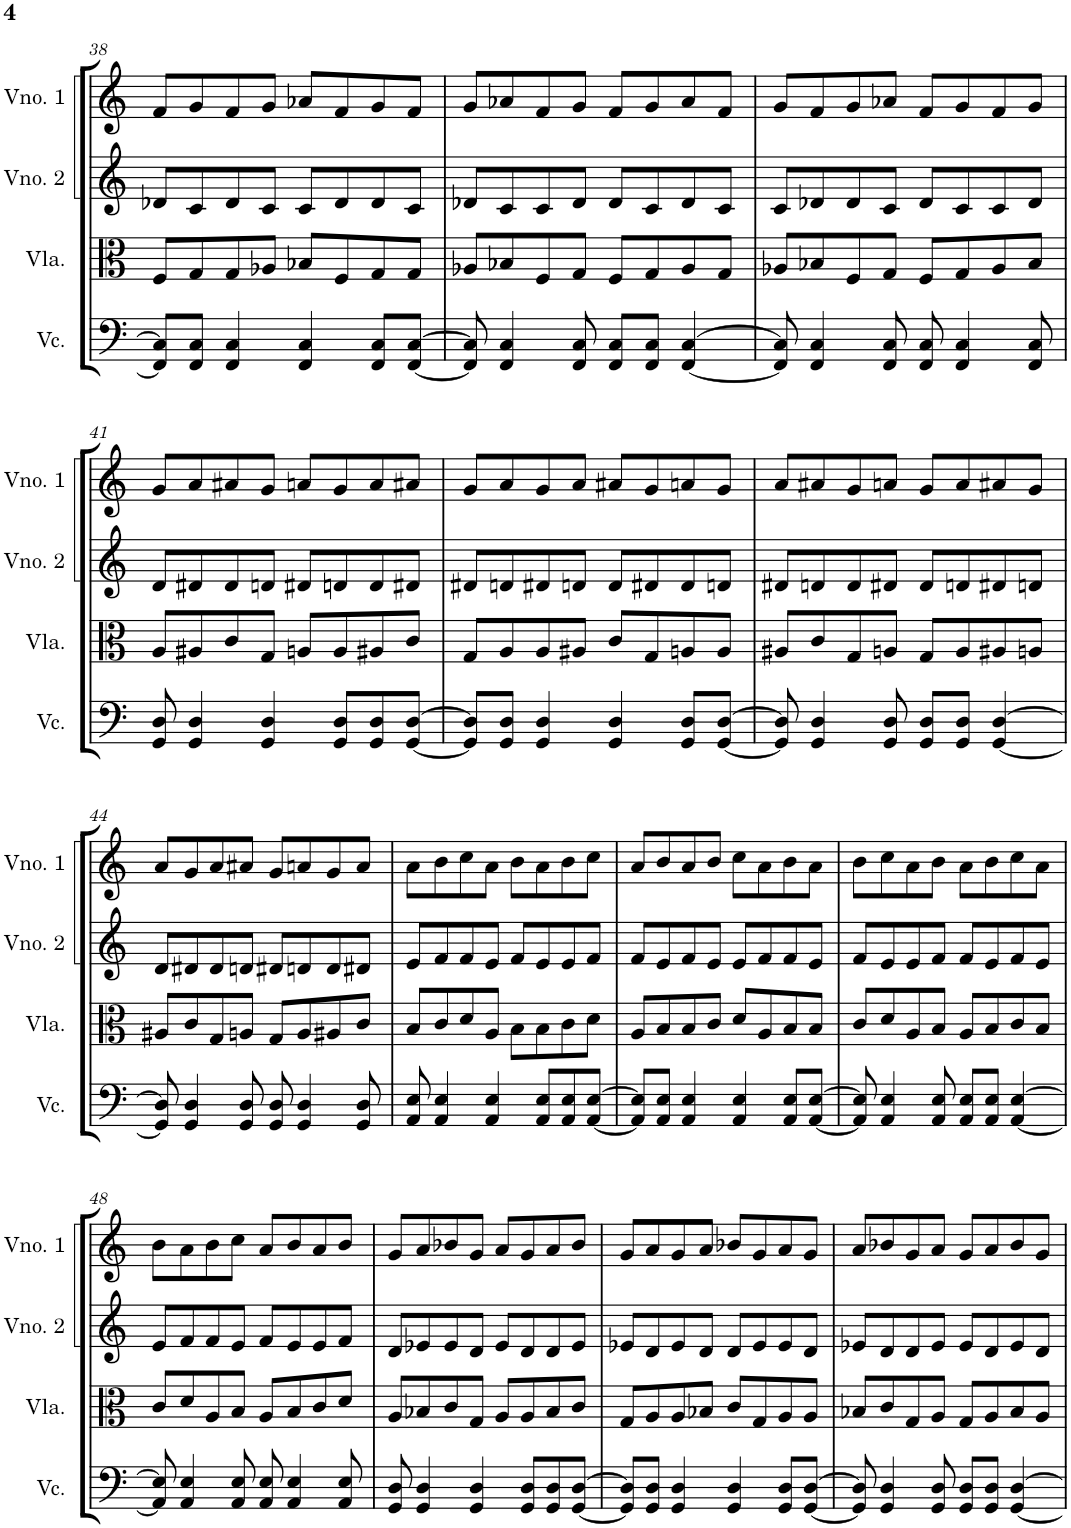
**kern	**kern	**kern	**kern
*part4	*part3	*part2	*part1
*staff4	*staff3	*staff2	*staff1
*I"Violoncelo	*I"Viola	*I"Violino 2	*I"Violino 1
*I'Vc.	*I'Vla.	*I'Vno. 2	*I'Vno. 1
!!LO:PB:g=z
*clefF4	*clefC3	*clefG2	*clefG2
*k[]	*k[]	*k[]	*k[]
*M4/4	*M4/4	*M4/4	*M4/4
=38	=38	=38	=38
8FF/] 8C/]L	8F/L	8d-X/L	8f/L
8FF/ 8C/J	8G/	8c/	8g/
4FF/ 4C/	8G/	8d-/	8f/
.	8A-X/J	8c/J	8g/J
4FF/ 4C/	8B-X/L	8c/L	8a-X/L
.	8F/	8d-/	8f/
8FF/ 8C/L	8G/	8d-/	8g/
[8FF/ [8C/J	8G/J	8c/J	8f/J
=39	=39	=39	=39
8FF/] 8C/]	8A-X/L	8d-X/L	8g/L
4FF/ 4C/	8B-X/	8c/	8a-X/
.	8F/	8c/	8f/
8FF/ 8C/	8G/J	8d-/J	8g/J
8FF/ 8C/L	8F/L	8d-/L	8f/L
8FF/ 8C/J	8G/	8c/	8g/
[4FF/ [4C/	8A-/	8d-/	8a-/
.	8G/J	8c/J	8f/J
=40	=40	=40	=40
8FF/] 8C/]	8A-X/L	8c/L	8g/L
4FF/ 4C/	8B-X/	8d-X/	8f/
.	8F/	8d-/	8g/
8FF/ 8C/	8G/J	8c/J	8a-X/J
8FF/ 8C/	8F/L	8d-/L	8f/L
4FF/ 4C/	8G/	8c/	8g/
.	8A-/	8c/	8f/
8FF/ 8C/	8B-/J	8d-/J	8g/J
!!LO:LB:g=z
=41	=41	=41	=41
8GG/ 8D/	8A/L	8d/L	8g/L
4GG/ 4D/	8A#X/	8d#X/	8a/
.	8c/	8d#/	8a#X/
4GG/ 4D/	8G/J	8dn/J	8g/J
.	8An/L	8d#X/L	8an/L
8GG/ 8D/L	8A/	8dn/	8g/
8GG/ 8D/	8A#X/	8d/	8a/
[8GG/ [8D/J	8c/J	8d#X/J	8a#X/J
=42	=42	=42	=42
8GG/] 8D/]L	8G/L	8d#X/L	8g/L
8GG/ 8D/J	8A/	8dn/	8a/
4GG/ 4D/	8A/	8d#X/	8g/
.	8A#X/J	8dn/J	8a/J
4GG/ 4D/	8c/L	8d/L	8a#X/L
.	8G/	8d#X/	8g/
8GG/ 8D/L	8An/	8d#/	8an/
[8GG/ [8D/J	8A/J	8dn/J	8g/J
=43	=43	=43	=43
8GG/] 8D/]	8A#X/L	8d#X/L	8a/L
4GG/ 4D/	8c/	8dn/	8a#X/
.	8G/	8d/	8g/
8GG/ 8D/	8An/J	8d#X/J	8an/J
8GG/ 8D/L	8G/L	8d#/L	8g/L
8GG/ 8D/J	8A/	8dn/	8a/
[4GG/ [4D/	8A#X/	8d#X/	8a#X/
.	8An/J	8dn/J	8g/J
!!LO:LB:g=z
=44	=44	=44	=44
8GG/] 8D/]	8A#X/L	8d/L	8a/L
4GG/ 4D/	8c/	8d#X/	8g/
.	8G/	8d#/	8a/
8GG/ 8D/	8An/J	8dn/J	8a#X/J
8GG/ 8D/	8G/L	8d#X/L	8g/L
4GG/ 4D/	8A/	8dn/	8an/
.	8A#X/	8d/	8g/
8GG/ 8D/	8c/J	8d#X/J	8a/J
=45	=45	=45	=45
8AA/ 8E/	8B/L	8e/L	8a\L
4AA/ 4E/	8c/	8f/	8b\
.	8d/	8f/	8cc\
4AA/ 4E/	8A/J	8e/J	8a\J
.	8B\L	8f/L	8b\L
8AA/ 8E/L	8B\	8e/	8a\
8AA/ 8E/	8c\	8e/	8b\
[8AA/ [8E/J	8d\J	8f/J	8cc\J
=46	=46	=46	=46
8AA/] 8E/]L	8A/L	8f/L	8a/L
8AA/ 8E/J	8B/	8e/	8b/
4AA/ 4E/	8B/	8f/	8a/
.	8c/J	8e/J	8b/J
4AA/ 4E/	8d/L	8e/L	8cc\L
.	8A/	8f/	8a\
8AA/ 8E/L	8B/	8f/	8b\
[8AA/ [8E/J	8B/J	8e/J	8a\J
=47	=47	=47	=47
8AA/] 8E/]	8c/L	8f/L	8b\L
4AA/ 4E/	8d/	8e/	8cc\
.	8A/	8e/	8a\
8AA/ 8E/	8B/J	8f/J	8b\J
8AA/ 8E/L	8A/L	8f/L	8a\L
8AA/ 8E/J	8B/	8e/	8b\
[4AA/ [4E/	8c/	8f/	8cc\
.	8B/J	8e/J	8a\J
!!LO:LB:g=z
=48	=48	=48	=48
8AA/] 8E/]	8c/L	8e/L	8b\L
4AA/ 4E/	8d/	8f/	8a\
.	8A/	8f/	8b\
8AA/ 8E/	8B/J	8e/J	8cc\J
8AA/ 8E/	8A/L	8f/L	8a/L
4AA/ 4E/	8B/	8e/	8b/
.	8c/	8e/	8a/
8AA/ 8E/	8d/J	8f/J	8b/J
=49	=49	=49	=49
8GG/ 8D/	8A/L	8d/L	8g/L
4GG/ 4D/	8B-X/	8e-X/	8a/
.	8c/	8e-/	8b-X/
4GG/ 4D/	8G/J	8d/J	8g/J
.	8A/L	8e-/L	8a/L
8GG/ 8D/L	8A/	8d/	8g/
8GG/ 8D/	8B-/	8d/	8a/
[8GG/ [8D/J	8c/J	8e-/J	8b-/J
=50	=50	=50	=50
8GG/] 8D/]L	8G/L	8e-X/L	8g/L
8GG/ 8D/J	8A/	8d/	8a/
4GG/ 4D/	8A/	8e-/	8g/
.	8B-X/J	8d/J	8a/J
4GG/ 4D/	8c/L	8d/L	8b-X/L
.	8G/	8e-/	8g/
8GG/ 8D/L	8A/	8e-/	8a/
[8GG/ [8D/J	8A/J	8d/J	8g/J
=51	=51	=51	=51
8GG/] 8D/]	8B-X/L	8e-X/L	8a/L
4GG/ 4D/	8c/	8d/	8b-X/
.	8G/	8d/	8g/
8GG/ 8D/	8A/J	8e-/J	8a/J
8GG/ 8D/L	8G/L	8e-/L	8g/L
8GG/ 8D/J	8A/	8d/	8a/
[4GG/ [4D/	8B-/	8e-/	8b-/
.	8A/J	8d/J	8g/J
=	=	=	=
*-	*-	*-	*-
